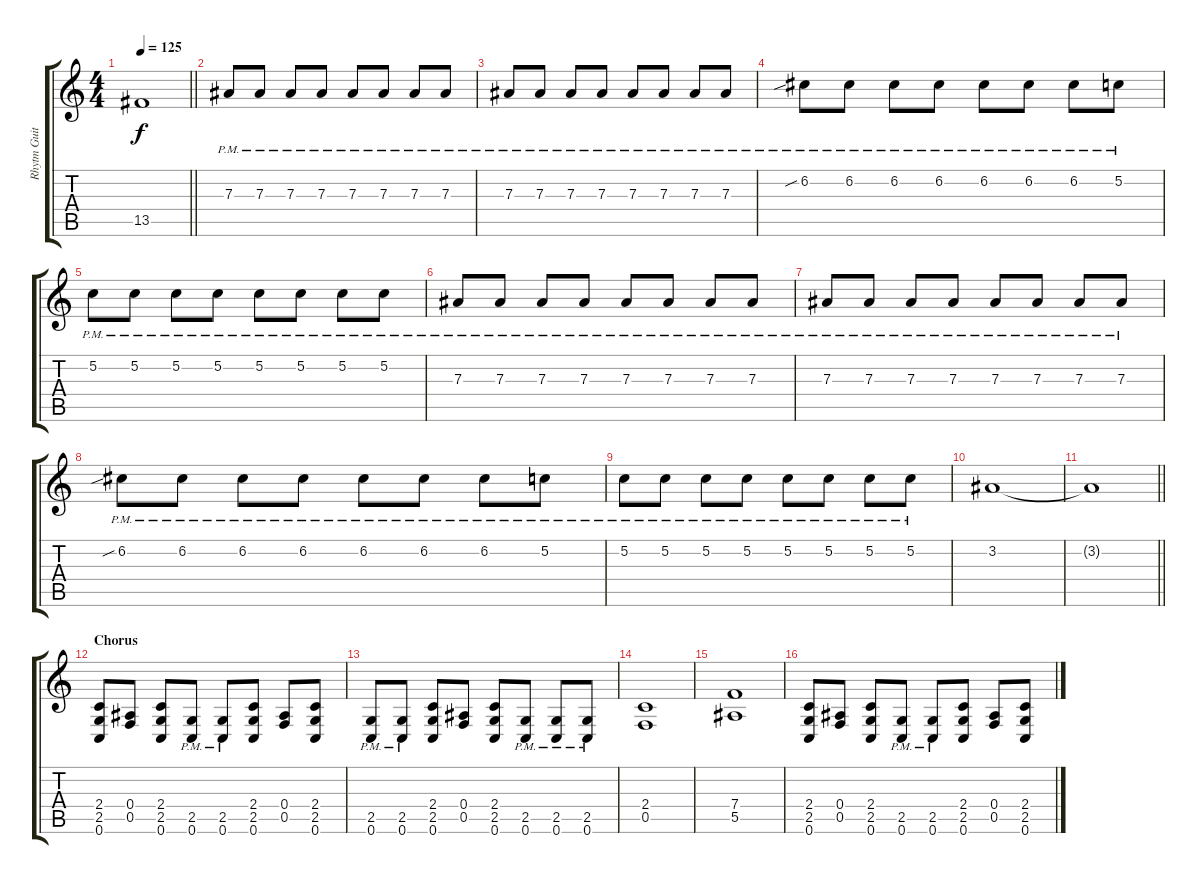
\track ("Rhytm Guitar" "Rhytm Guit") {instrument distortionguitar}
\staff {score tabs}
\tuning (C4 G3 Eb3 Bb2 F2 C2) {hide}
\ts (4 4)
\tempo 125
\clef g2
\barLineRight lightlight
\ks c
13.5{t}.1{dy f} |
7.3{pm}.8{volume 14 instrument distortionguitar} 7.3{pm}.8 7.3{pm}.8 7.3{pm}.8 7.3{pm}.8 7.3{pm}.8 7.3{pm}.8 7.3{pm}.8 |
7.3{pm}.8 7.3{pm}.8 7.3{pm}.8 7.3{pm}.8 7.3{pm}.8 7.3{pm}.8 7.3{pm}.8 7.3{pm}.8 |
6.2{sib pm}.8 6.2{pm}.8 6.2{pm}.8 6.2{pm}.8 6.2{pm}.8 6.2{pm}.8 6.2{pm}.8 5.2{pm}.8 |
5.2{pm}.8 5.2{pm}.8 5.2{pm}.8 5.2{pm}.8 5.2{pm}.8 5.2{pm}.8 5.2{pm}.8 5.2{pm}.8 |
7.3{pm}.8 7.3{pm}.8 7.3{pm}.8 7.3{pm}.8 7.3{pm}.8 7.3{pm}.8 7.3{pm}.8 7.3{pm}.8 |
7.3{pm}.8 7.3{pm}.8 7.3{pm}.8 7.3{pm}.8 7.3{pm}.8 7.3{pm}.8 7.3{pm}.8 7.3{pm}.8 |
6.2{sib pm}.8 6.2{pm}.8 6.2{pm}.8 6.2{pm}.8 6.2{pm}.8 6.2{pm}.8 6.2{pm}.8 5.2{pm}.8 |
5.2{pm}.8 5.2{pm}.8 5.2{pm}.8 5.2{pm}.8 5.2{pm}.8 5.2{pm}.8 5.2{pm}.8 5.2{pm}.8 |
3.2.1 |
\barLineRight lightlight
3.2{t}.1 |
\section ("" "Chorus")
(2.4 2.5 0.6).8{balance 8} (0.4 0.5).8 (2.4 2.5 0.6).8 (2.5{pm} 0.6{pm}).8 (2.5{pm} 0.6{pm}).8 (2.4 2.5 0.6).8 (0.4 0.5).8 (2.4 2.5 0.6).8 |
(2.5{pm} 0.6{pm}).8 (2.5{pm} 0.6{pm}).8 (2.4 2.5 0.6).8 (0.4 0.5).8 (2.4 2.5 0.6).8 (2.5{pm} 0.6{pm}).8 (2.5{pm} 0.6{pm}).8 (2.5{pm} 0.6{pm}).8 |
(2.4 0.5).1 |
(7.4 5.5).1 |
(2.4 2.5 0.6).8 (0.4 0.5).8 (2.4 2.5 0.6).8 (2.5{pm} 0.6{pm}).8 (2.5{pm} 0.6{pm}).8 (2.4 2.5 0.6).8 (0.4 0.5).8 (2.4 2.5 0.6).8
